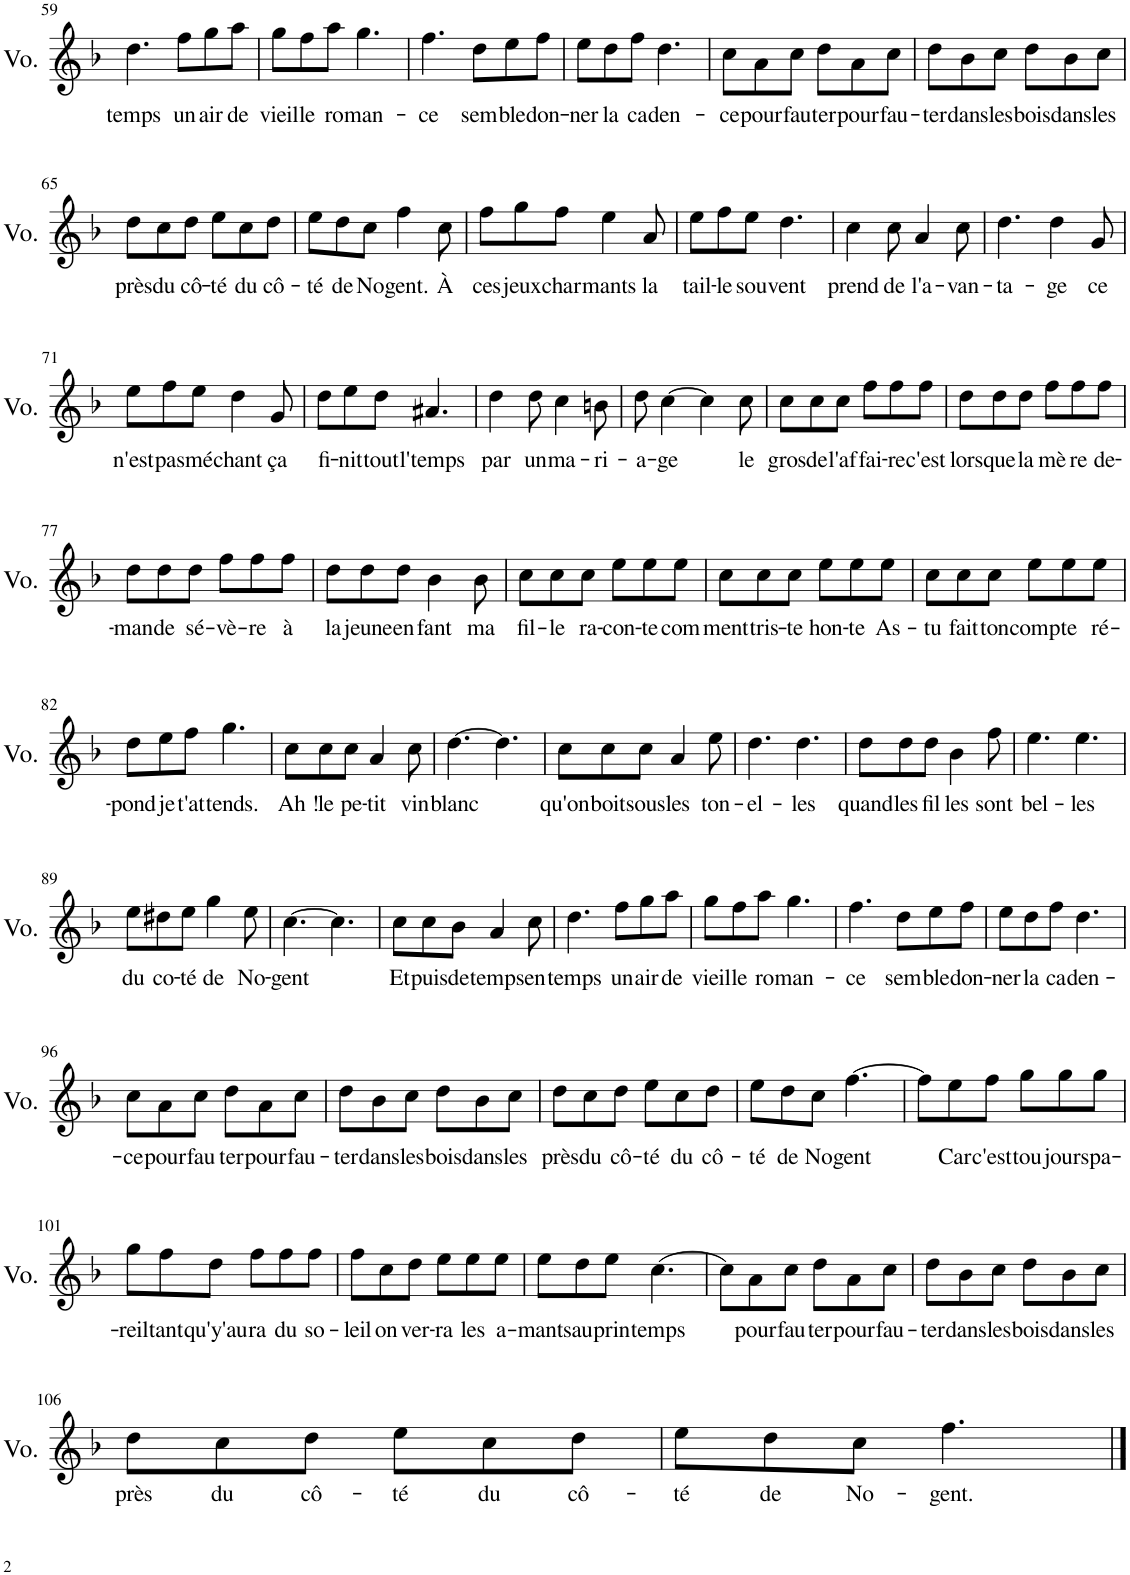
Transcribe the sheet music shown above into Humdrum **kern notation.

**kern	**text
*part1	*part1
*staff1	*staff1
*I"Voice	*
*I'Vo.	*
!!LO:PB:g=z
*clefG2	*
*k[b-]	*
*M6/8	*
=59	=59
!	!LO:LY:b
4.dd\	temps
!	!LO:LY:b
8ff\L	un
!	!LO:LY:b
8gg\	air
!	!LO:LY:b
8aa\J	de
=60	=60
!	!LO:LY:b
8gg\L	vieil-
!	!LO:LY:b
8ff\	le
!	!LO:LY:b
8aa\J	ro-
!	!LO:LY:b
4.gg\	man-
=61	=61
!	!LO:LY:b
4.ff\	ce
!	!LO:LY:b
8dd\L	sem-
!	!LO:LY:b
8ee\	ble
!	!LO:LY:b
8ff\J	don-
=62	=62
!	!LO:LY:b
8ee\L	ner
!	!LO:LY:b
8dd\	la
!	!LO:LY:b
8ff\J	ca-
!	!LO:LY:b
4.dd\	den-
=63	=63
!	!LO:LY:b
8cc\L	ce
!	!LO:LY:b
8a\	pour
!	!LO:LY:b
8cc\J	fau-
!	!LO:LY:b
8dd\L	ter
!	!LO:LY:b
8a\	pour
!	!LO:LY:b
8cc\J	fau-
=64	=64
!	!LO:LY:b
8dd\L	ter
!	!LO:LY:b
8b-\	dans
!	!LO:LY:b
8cc\J	les
!	!LO:LY:b
8dd\L	bois
!	!LO:LY:b
8b-\	dans
!	!LO:LY:b
8cc\J	les
!!LO:LB:g=z
=65	=65
!	!LO:LY:b
8dd\L	près
!	!LO:LY:b
8cc\	du
!	!LO:LY:b
8dd\J	cô-
!	!LO:LY:b
8ee\L	té
!	!LO:LY:b
8cc\	du
!	!LO:LY:b
8dd\J	cô-
=66	=66
!	!LO:LY:b
8ee\L	té
!	!LO:LY:b
8dd\	de
!	!LO:LY:b
8cc\J	No-
!	!LO:LY:b
4ff\	gent.
!	!LO:LY:b
8cc\	À
=67	=67
!	!LO:LY:b
8ff\L	ces
!	!LO:LY:b
8gg\	jeux
!	!LO:LY:b
8ff\J	char-
!	!LO:LY:b
4ee\	mants
!	!LO:LY:b
8a/	la
=68	=68
!	!LO:LY:b
8ee\L	tail-
!	!LO:LY:b
8ff\	le
!	!LO:LY:b
8ee\J	sou-
!	!LO:LY:b
4.dd\	vent
=69	=69
!	!LO:LY:b
4cc\	prend
!	!LO:LY:b
8cc\	de
!	!LO:LY:b
4a/	l'a-
!	!LO:LY:b
8cc\	van-
=70	=70
!	!LO:LY:b
4.dd\	ta-
!	!LO:LY:b
4dd\	ge
!	!LO:LY:b
8g/	ce
!!LO:LB:g=z
=71	=71
!	!LO:LY:b
8ee\L	n'est
!	!LO:LY:b
8ff\	pas
!	!LO:LY:b
8ee\J	mé-
!	!LO:LY:b
4dd\	chant
!	!LO:LY:b
8g/	ça
=72	=72
!	!LO:LY:b
8dd\L	fi-
!	!LO:LY:b
8ee\	nit
!	!LO:LY:b
8dd\J	tout
!	!LO:LY:b
4.a#X/	l'temps
=73	=73
!	!LO:LY:b
4dd\	par
!	!LO:LY:b
8dd\	un
!	!LO:LY:b
4cc\	ma-
!	!LO:LY:b
8bn\	ri-
=74	=74
!	!LO:LY:b
8dd\	a-
!	!LO:LY:b
[4cc\	ge
4cc\]	.
!	!LO:LY:b
8cc\	le
=75	=75
!	!LO:LY:b
8cc\L	gros
!	!LO:LY:b
8cc\	de
!	!LO:LY:b
8cc\J	l'af-
!	!LO:LY:b
8ff\L	fai-
!	!LO:LY:b
8ff\	re
!	!LO:LY:b
8ff\J	c'est
=76	=76
!	!LO:LY:b
8dd\L	lors-
!	!LO:LY:b
8dd\	que
!	!LO:LY:b
8dd\J	la
!	!LO:LY:b
8ff\L	mè-
!	!LO:LY:b
8ff\	re
!	!LO:LY:b
8ff\J	de-
!!LO:LB:g=z
=77	=77
!	!LO:LY:b
8dd\L	man-
!	!LO:LY:b
8dd\	de
!	!LO:LY:b
8dd\J	sé-
!	!LO:LY:b
8ff\L	vè-
!	!LO:LY:b
8ff\	re
!	!LO:LY:b
8ff\J	à
=78	=78
!	!LO:LY:b
8dd\L	la
!	!LO:LY:b
8dd\	-jeune
!	!LO:LY:b
8dd\J	en-
!	!LO:LY:b
4b-\	fant
!	!LO:LY:b
8b-\	ma
=79	=79
!	!LO:LY:b
8cc\L	fil-
!	!LO:LY:b
8cc\	le
!	!LO:LY:b
8cc\J	ra-
!	!LO:LY:b
8ee\L	con-
!	!LO:LY:b
8ee\	te
!	!LO:LY:b
8ee\J	com-
=80	=80
!	!LO:LY:b
8cc\L	ment
!	!LO:LY:b
8cc\	tris-
!	!LO:LY:b
8cc\J	te
!	!LO:LY:b
8ee\L	hon-
!	!LO:LY:b
8ee\	te
!	!LO:LY:b
8ee\J	As-
=81	=81
!	!LO:LY:b
8cc\L	tu
!	!LO:LY:b
8cc\	fait
!	!LO:LY:b
8cc\J	-ton
!	!LO:LY:b
8ee\L	comp-
!	!LO:LY:b
8ee\	-te
!	!LO:LY:b
8ee\J	ré-
!!LO:LB:g=z
=82	=82
!	!LO:LY:b
8dd\L	pond
!	!LO:LY:b
8ee\	-je
!	!LO:LY:b
8ff\J	t'at-
!	!LO:LY:b
4.gg\	tends.
=83	=83
!	!LO:LY:b
8cc\L	-Ah !
!	!LO:LY:b
8cc\	le
!	!LO:LY:b
8cc\J	pe-
!	!LO:LY:b
4a/	tit
!	!LO:LY:b
8cc\	vin
=84	=84
!	!LO:LY:b
[4.dd\	blanc
4.dd\]	.
=85	=85
!	!LO:LY:b
8cc\L	qu'on
!	!LO:LY:b
8cc\	boit
!	!LO:LY:b
8cc\J	sous
!	!LO:LY:b
4a/	les
!	!LO:LY:b
8ee\	ton-
=86	=86
!	!LO:LY:b
4.dd\	el-
!	!LO:LY:b
4.dd\	les
=87	=87
!	!LO:LY:b
8dd\L	quand
!	!LO:LY:b
8dd\	les
!	!LO:LY:b
8dd\J	fil-
!	!LO:LY:b
4b-\	les
!	!LO:LY:b
8ff\	sont
=88	=88
!	!LO:LY:b
4.ee\	bel-
!	!LO:LY:b
4.ee\	les
!!LO:LB:g=z
=89	=89
!	!LO:LY:b
8ee\L	du
!	!LO:LY:b
8dd#X\	co-
!	!LO:LY:b
8ee\J	té
!	!LO:LY:b
4gg\	de
!	!LO:LY:b
8ee\	No-
=90	=90
!	!LO:LY:b
[4.cc\	gent
4.cc\]	.
=91	=91
!	!LO:LY:b
8cc\L	Et
!	!LO:LY:b
8cc\	puis
!	!LO:LY:b
8b-\J	de
!	!LO:LY:b
4a/	temps
!	!LO:LY:b
8cc\	en
=92	=92
!	!LO:LY:b
4.dd\	temps
!	!LO:LY:b
8ff\L	un
!	!LO:LY:b
8gg\	air
!	!LO:LY:b
8aa\J	de
=93	=93
!	!LO:LY:b
8gg\L	vieil-
!	!LO:LY:b
8ff\	le
!	!LO:LY:b
8aa\J	ro-
!	!LO:LY:b
4.gg\	man-
=94	=94
!	!LO:LY:b
4.ff\	ce
!	!LO:LY:b
8dd\L	sem-
!	!LO:LY:b
8ee\	ble
!	!LO:LY:b
8ff\J	don-
=95	=95
!	!LO:LY:b
8ee\L	ner
!	!LO:LY:b
8dd\	la
!	!LO:LY:b
8ff\J	ca-
!	!LO:LY:b
4.dd\	den-
!!LO:LB:g=z
=96	=96
!	!LO:LY:b
8cc\L	ce
!	!LO:LY:b
8a\	pour
!	!LO:LY:b
8cc\J	fau-
!	!LO:LY:b
8dd\L	ter
!	!LO:LY:b
8a\	pour
!	!LO:LY:b
8cc\J	fau-
=97	=97
!	!LO:LY:b
8dd\L	ter
!	!LO:LY:b
8b-\	dans
!	!LO:LY:b
8cc\J	les
!	!LO:LY:b
8dd\L	bois
!	!LO:LY:b
8b-\	dans
!	!LO:LY:b
8cc\J	les
=98	=98
!	!LO:LY:b
8dd\L	près
!	!LO:LY:b
8cc\	du
!	!LO:LY:b
8dd\J	cô-
!	!LO:LY:b
8ee\L	té
!	!LO:LY:b
8cc\	du
!	!LO:LY:b
8dd\J	cô-
=99	=99
!	!LO:LY:b
8ee\L	té
!	!LO:LY:b
8dd\	de
!	!LO:LY:b
8cc\J	No-
!	!LO:LY:b
[4.ff\	gent
=100	=100
8ff\L]	.
!	!LO:LY:b
8ee\	Car
!	!LO:LY:b
8ff\J	c'est
!	!LO:LY:b
8gg\L	tou-
!	!LO:LY:b
8gg\	jours
!	!LO:LY:b
8gg\J	pa-
!!LO:LB:g=z
=101	=101
!	!LO:LY:b
8gg\L	reil
!	!LO:LY:b
8ff\	tant
!	!LO:LY:b
8dd\J	qu'y'au-
!	!LO:LY:b
8ff\L	ra
!	!LO:LY:b
8ff\	du
!	!LO:LY:b
8ff\J	so-
=102	=102
!	!LO:LY:b
8ff\L	leil
!	!LO:LY:b
8cc\	on
!	!LO:LY:b
8dd\J	ver-
!	!LO:LY:b
8ee\L	ra
!	!LO:LY:b
8ee\	les
!	!LO:LY:b
8ee\J	a-
=103	=103
!	!LO:LY:b
8ee\L	mants
!	!LO:LY:b
8dd\	au
!	!LO:LY:b
8ee\J	prin-
!	!LO:LY:b
[4.cc\	temps
=104	=104
8cc\L]	.
!	!LO:LY:b
8a\	pour
!	!LO:LY:b
8cc\J	fau-
!	!LO:LY:b
8dd\L	ter
!	!LO:LY:b
8a\	pour
!	!LO:LY:b
8cc\J	fau-
=105	=105
!	!LO:LY:b
8dd\L	ter
!	!LO:LY:b
8b-\	dans
!	!LO:LY:b
8cc\J	les
!	!LO:LY:b
8dd\L	bois
!	!LO:LY:b
8b-\	dans
!	!LO:LY:b
8cc\J	les
!!LO:LB:g=z
=106	=106
!	!LO:LY:b
8dd\L	près
!	!LO:LY:b
8cc\	du
!	!LO:LY:b
8dd\J	cô-
!	!LO:LY:b
8ee\L	té
!	!LO:LY:b
8cc\	du
!	!LO:LY:b
8dd\J	cô-
=107	=107
!	!LO:LY:b
8ee\L	té
!	!LO:LY:b
8dd\	de
!	!LO:LY:b
8cc\J	No-
!	!LO:LY:b
4.ff\	gent.
==	==
*-	*-
